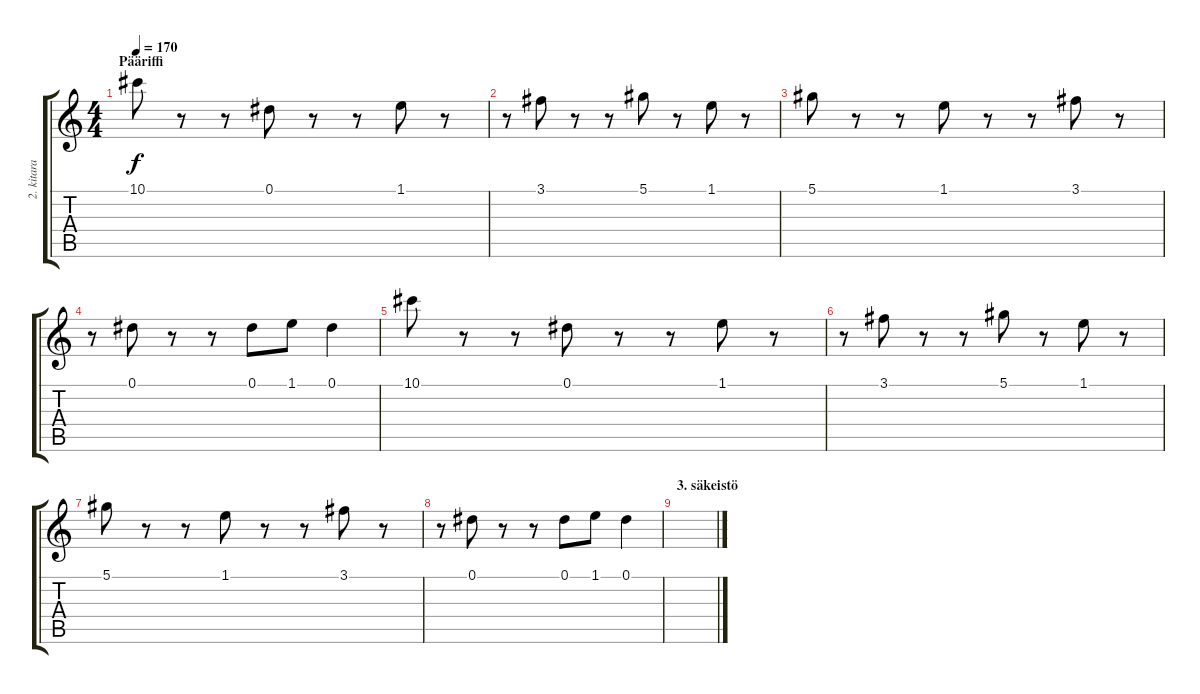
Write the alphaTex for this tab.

\track ("2. kitara" "2. kitara") {instrument distortionguitar}
\staff {score tabs}
\tuning (Eb4 Bb3 Gb3 Db3 Ab2 Db2) {hide}
\ts (4 4)
\section ("" "Pääriffi")
\tempo 170
\clef g2
\ks c
10.1.8{dy f} r.8 r.8 0.1.8 r.8 r.8 1.1.8 r.8 |
r.8 3.1.8 r.8 r.8 5.1.8 r.8 1.1.8 r.8 |
5.1.8 r.8 r.8 1.1.8 r.8 r.8 3.1.8 r.8 |
r.8 0.1.8 r.8 r.8 0.1.8 1.1.8 0.1.4 |
10.1.8 r.8 r.8 0.1.8 r.8 r.8 1.1.8 r.8 |
r.8 3.1.8 r.8 r.8 5.1.8 r.8 1.1.8 r.8 |
5.1.8 r.8 r.8 1.1.8 r.8 r.8 3.1.8 r.8 |
r.8 0.1.8 r.8 r.8 0.1.8 1.1.8 0.1.4 |
\section ("" "3. säkeistö")
